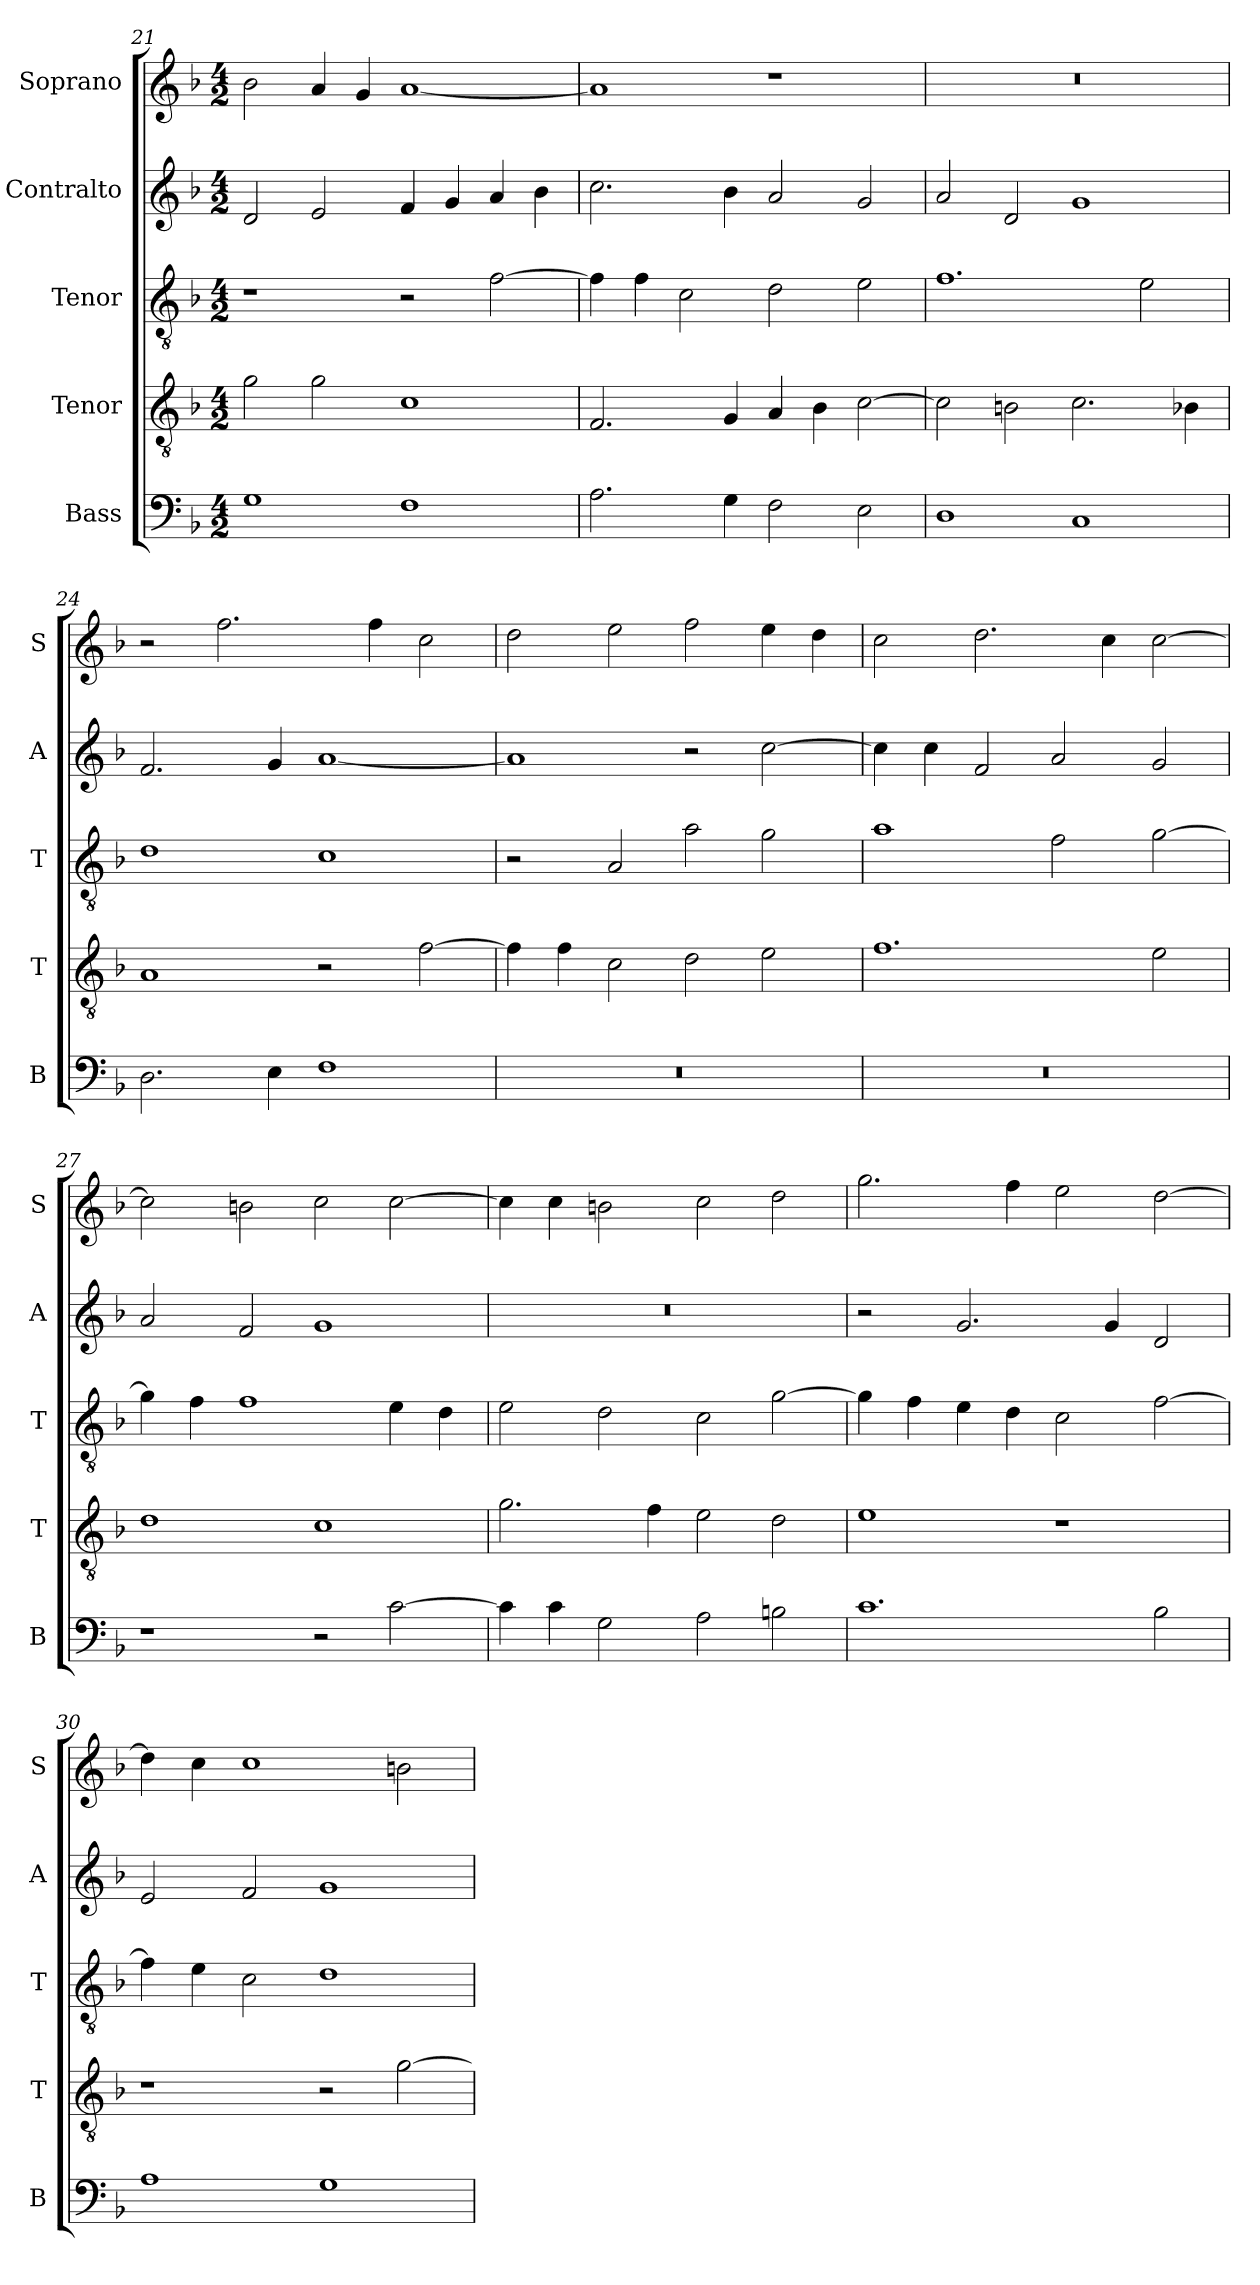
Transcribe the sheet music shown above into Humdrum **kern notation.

**kern	**kern	**kern	**kern	**kern
*part5	*part4	*part3	*part2	*part1
*staff5	*staff4	*staff3	*staff2	*staff1
*I"Bass	*I"Tenor	*I"Tenor	*I"Contralto	*I"Soprano
*I'B	*I'T	*I'T	*I'A	*I'S
*clefF4	*clefGv2	*clefGv2	*clefG2	*clefG2
*k[b-]	*k[b-]	*k[b-]	*k[b-]	*k[b-]
*F:ion	*F:ion	*F:ion	*F:ion	*F:ion
*M4/2	*M4/2	*M4/2	*M4/2	*M4/2
=21	=21	=21	=21	=21
1G	2g	1r	2d	2b-
.	2g	.	2e	4a
.	.	.	.	4g
1F	1c	2r	4f	[1a
.	.	.	4g	.
.	.	[2f	4a	.
.	.	.	4b-	.
=22	=22	=22	=22	=22
2.A	2.F	4f]	2.cc	1a]
.	.	4f	.	.
.	.	2c	.	.
4G	4G	.	4b-	.
2F	4A	2d	2a	1r
.	4B-	.	.	.
2E	[2c	2e	2g	.
=23	=23	=23	=23	=23
1D	2c]	1.f	2a	0r
.	2Bn	.	2d	.
1C	2.c	.	1g	.
.	.	2e	.	.
.	4B-X	.	.	.
=24	=24	=24	=24	=24
2.D	1A	1d	2.f	2r
.	.	.	.	2.ff
4E	.	.	4g	.
1F	2r	1c	[1a	.
.	.	.	.	4ff
.	[2f	.	.	2cc
=25	=25	=25	=25	=25
0r	4f]	2r	1a]	2dd
.	4f	.	.	.
.	2c	2A	.	2ee
.	2d	2a	2r	2ff
.	2e	2g	[2cc	4ee
.	.	.	.	4dd
=26	=26	=26	=26	=26
0r	1.f	1a	4cc]	2cc
.	.	.	4cc	.
.	.	.	2f	2.dd
.	.	2f	2a	.
.	.	.	.	4cc
.	2e	[2g	2g	[2cc
=27	=27	=27	=27	=27
1r	1d	4g]	2a	2cc]
.	.	4f	.	.
.	.	1f	2f	2bn
2r	1c	.	1g	2cc
[2c	.	4e	.	[2cc
.	.	4d	.	.
=28	=28	=28	=28	=28
4c]	2.g	2e	0r	4cc]
4c	.	.	.	4cc
2G	.	2d	.	2bn
.	4f	.	.	.
2A	2e	2c	.	2cc
2Bn	2d	[2g	.	2dd
=29	=29	=29	=29	=29
1.c	1e	4g]	2r	2.gg
.	.	4f	.	.
.	.	4e	2.g	.
.	.	4d	.	4ff
.	1r	2c	.	2ee
.	.	.	4g	.
2B-	.	[2f	2d	[2dd
=30	=30	=30	=30	=30
1A	1r	4f]	2e	4dd]
.	.	4e	.	4cc
.	.	2c	2f	1cc
1G	2r	1d	1g	.
.	[2g	.	.	2bn
=	=	=	=	=
*-	*-	*-	*-	*-
